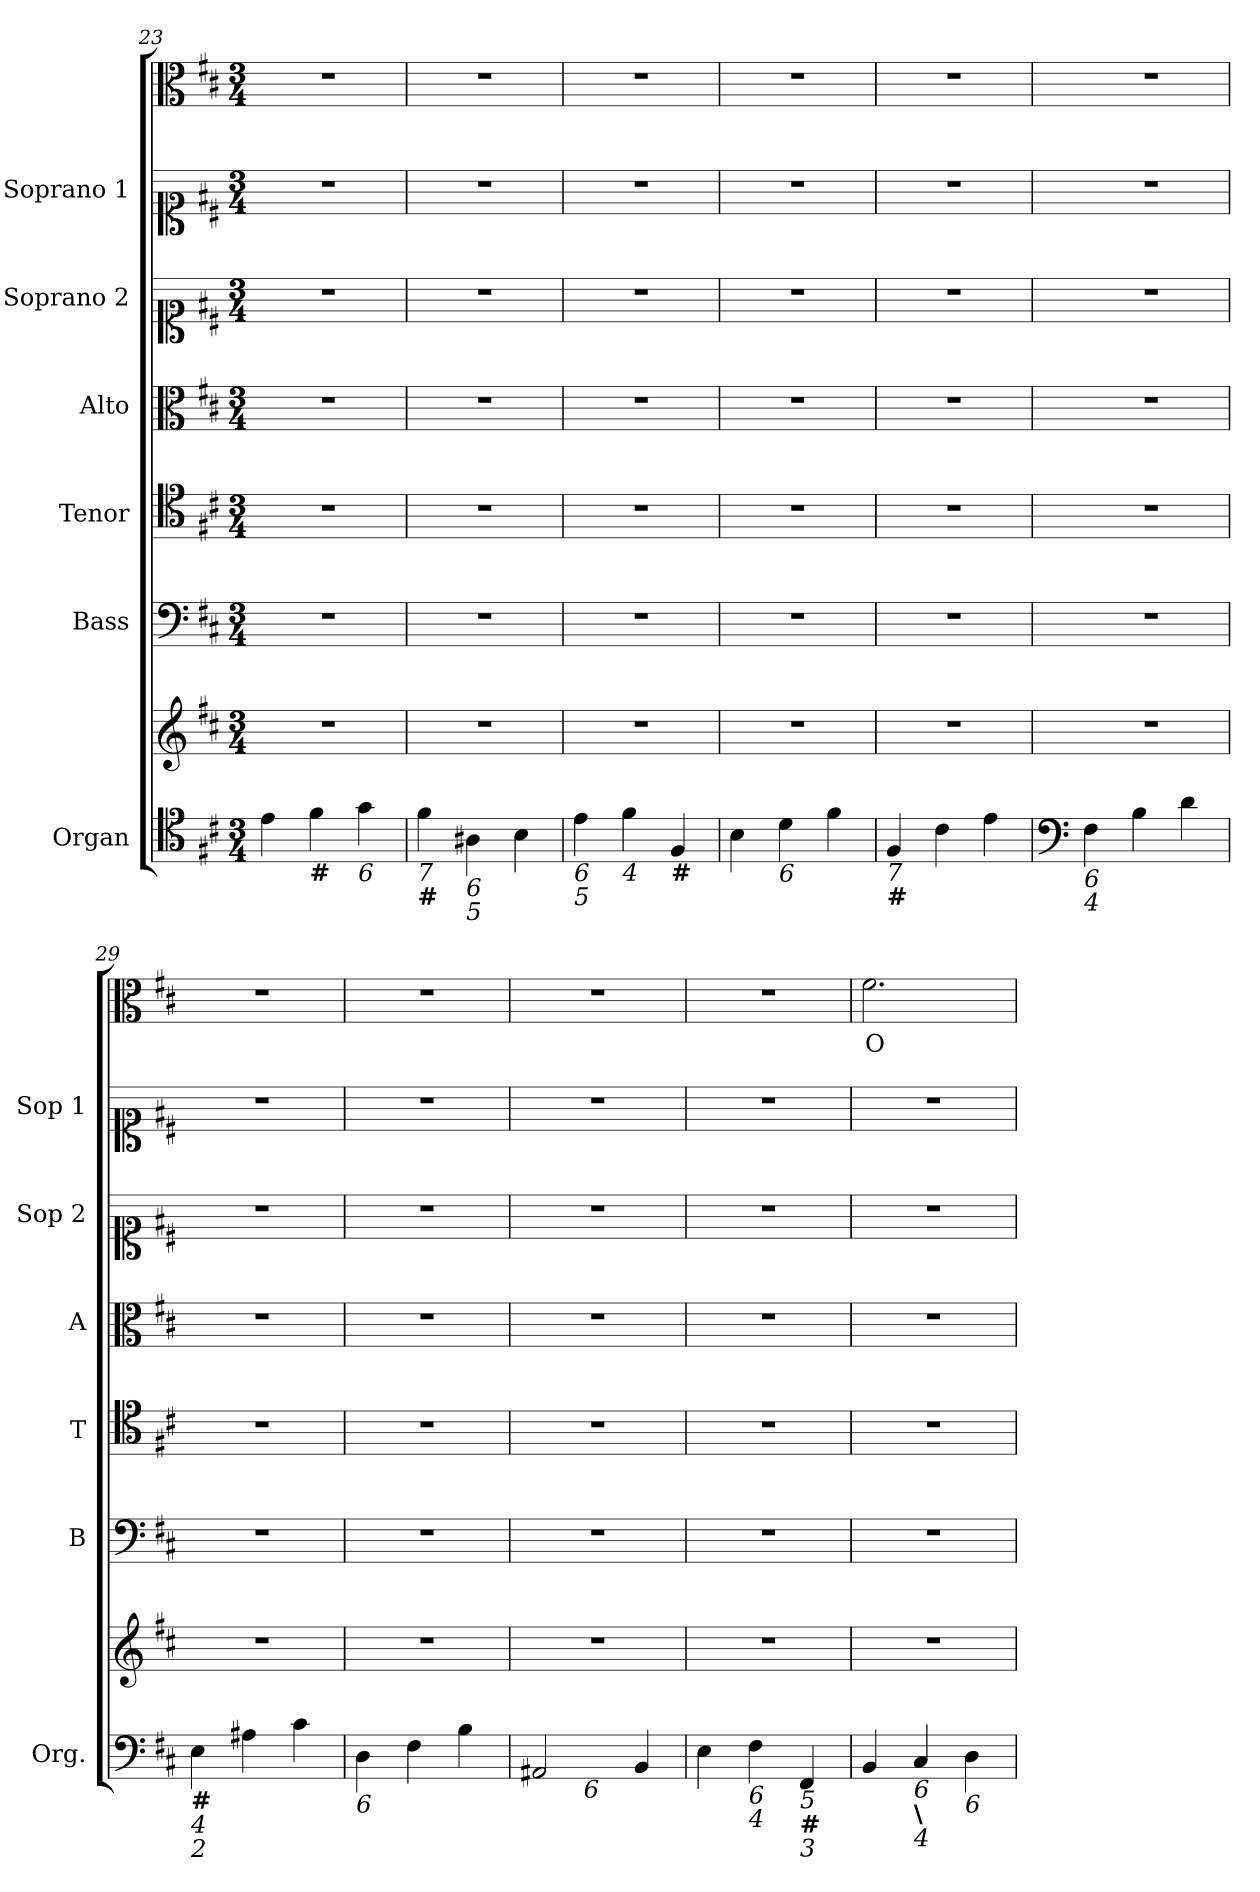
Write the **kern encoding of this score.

**kern	**kern	**kern	**kern	**kern	**kern	**kern	**kern	**text
*part7	*part7	*part6	*part5	*part4	*part3	*part2	*part1	*part1
*staff8	*staff7	*staff6	*staff5	*staff4	*staff3	*staff2	*staff1	*staff1
*I"Organ	*	*I"Bass	*I"Tenor	*I"Alto	*I"Soprano 2	*I"Soprano 1	*	*
*I'Org.	*	*I'B	*I'T	*I'A	*I'Sop 2	*I'Sop 1	*	*
*clefC4	*clefG2	*clefF4	*clefC4	*clefC3	*clefC1	*clefC1	*clefC3	*
*k[f#c#]	*k[f#c#]	*k[f#c#]	*k[f#c#]	*k[f#c#]	*k[f#c#]	*k[f#c#]	*k[f#c#]	*
*b:	*b:	*b:	*b:	*b:	*b:	*b:	*b:	*
*M3/4	*M3/4	*M3/4	*M3/4	*M3/4	*M3/4	*M3/4	*M3/4	*
=23	=23	=23	=23	=23	=23	=23	=23	=23
4e\	2.r	2.r	2.r	2.r	2.r	2.r	2.r	.
!LO:TX:b:B:t=#	!	!	!	!	!	!	!	!
4f#\	.	.	.	.	.	.	.	.
!LO:TX:b:i:t=6	!	!	!	!	!	!	!	!
4g\	.	.	.	.	.	.	.	.
=24	=24	=24	=24	=24	=24	=24	=24	=24
!LO:TX:b:i:t=7	!	!	!	!	!	!	!	!
!LO:TX:b:B:t=#	!	!	!	!	!	!	!	!
4f#\	2.r	2.r	2.r	2.r	2.r	2.r	2.r	.
!LO:TX:b:i:t=6	!	!	!	!	!	!	!	!
!LO:TX:b:i:t=5	!	!	!	!	!	!	!	!
4A#X\	.	.	.	.	.	.	.	.
4B\	.	.	.	.	.	.	.	.
=25	=25	=25	=25	=25	=25	=25	=25	=25
!LO:TX:b:i:t=6	!	!	!	!	!	!	!	!
!LO:TX:b:i:t=5	!	!	!	!	!	!	!	!
4e\	2.r	2.r	2.r	2.r	2.r	2.r	2.r	.
!LO:TX:b:i:t=4	!	!	!	!	!	!	!	!
4f#\	.	.	.	.	.	.	.	.
!LO:TX:b:B:t=#	!	!	!	!	!	!	!	!
4F#/	.	.	.	.	.	.	.	.
=26	=26	=26	=26	=26	=26	=26	=26	=26
4B\	2.r	2.r	2.r	2.r	2.r	2.r	2.r	.
!LO:TX:b:i:t=6	!	!	!	!	!	!	!	!
4d\	.	.	.	.	.	.	.	.
4f#\	.	.	.	.	.	.	.	.
=27	=27	=27	=27	=27	=27	=27	=27	=27
!LO:TX:b:i:t=7	!	!	!	!	!	!	!	!
!LO:TX:b:B:t=#	!	!	!	!	!	!	!	!
4F#/	2.r	2.r	2.r	2.r	2.r	2.r	2.r	.
4c#\	.	.	.	.	.	.	.	.
4e\	.	.	.	.	.	.	.	.
=28	=28	=28	=28	=28	=28	=28	=28	=28
*clefF4	*	*	*	*	*	*	*	*
!LO:TX:b:i:t=6\n4	!	!	!	!	!	!	!	!
4F#\	2.r	2.r	2.r	2.r	2.r	2.r	2.r	.
4B\	.	.	.	.	.	.	.	.
4d\	.	.	.	.	.	.	.	.
=29	=29	=29	=29	=29	=29	=29	=29	=29
!LO:TX:b:B:t=#	!	!	!	!	!	!	!	!
!LO:TX:b:i:t=4	!	!	!	!	!	!	!	!
!LO:TX:b:i:t=2	!	!	!	!	!	!	!	!
4E\	2.r	2.r	2.r	2.r	2.r	2.r	2.r	.
4A#X\	.	.	.	.	.	.	.	.
4c#\	.	.	.	.	.	.	.	.
=30	=30	=30	=30	=30	=30	=30	=30	=30
!LO:TX:b:i:t=6	!	!	!	!	!	!	!	!
4D\	2.r	2.r	2.r	2.r	2.r	2.r	2.r	.
4F#\	.	.	.	.	.	.	.	.
4B\	.	.	.	.	.	.	.	.
!!LO:PB:g=z
=31	=31	=31	=31	=31	=31	=31	=31	=31
!LO:TX:b:i:t=7	!	!	!	!	!	!	!	!
*^	*	*	*	*	*	*	*	*
2AA#X/	4ryy	2.r	2.r	2.r	2.r	2.r	2.r	2.r	.
!	!LO:TX:b:i:t=6	!	!	!	!	!	!	!	!
.	2ryy	.	.	.	.	.	.	.	.
4BB/	.	.	.	.	.	.	.	.	.
=32	=32	=32	=32	=32	=32	=32	=32	=32	=32
!LO:TX:b:i:t=7	!	!	!	!	!	!	!	!	!
*v	*v	*	*	*	*	*	*	*	*
4E\	2.r	2.r	2.r	2.r	2.r	2.r	2.r	.
!LO:TX:b:i:t=6\n4	!	!	!	!	!	!	!	!
4F#\	.	.	.	.	.	.	.	.
!LO:TX:b:i:t=5	!	!	!	!	!	!	!	!
!LO:TX:b:B:t=#	!	!	!	!	!	!	!	!
!LO:TX:b:i:t=3	!	!	!	!	!	!	!	!
4FF#/	.	.	.	.	.	.	.	.
=33	=33	=33	=33	=33	=33	=33	=33	=33
!	!	!	!	!	!	!	!	!LO:LY:b
4BB/	2.r	2.r	2.r	2.r	2.r	2.r	2.f#\	O
!LO:TX:b:i:t=6	!	!	!	!	!	!	!	!
!LO:TX:b:B:t=\	!	!	!	!	!	!	!	!
!LO:TX:b:i:t=4	!	!	!	!	!	!	!	!
4C#/	.	.	.	.	.	.	.	.
!LO:TX:b:i:t=6	!	!	!	!	!	!	!	!
4D\	.	.	.	.	.	.	.	.
=	=	=	=	=	=	=	=	=
*-	*-	*-	*-	*-	*-	*-	*-	*-
